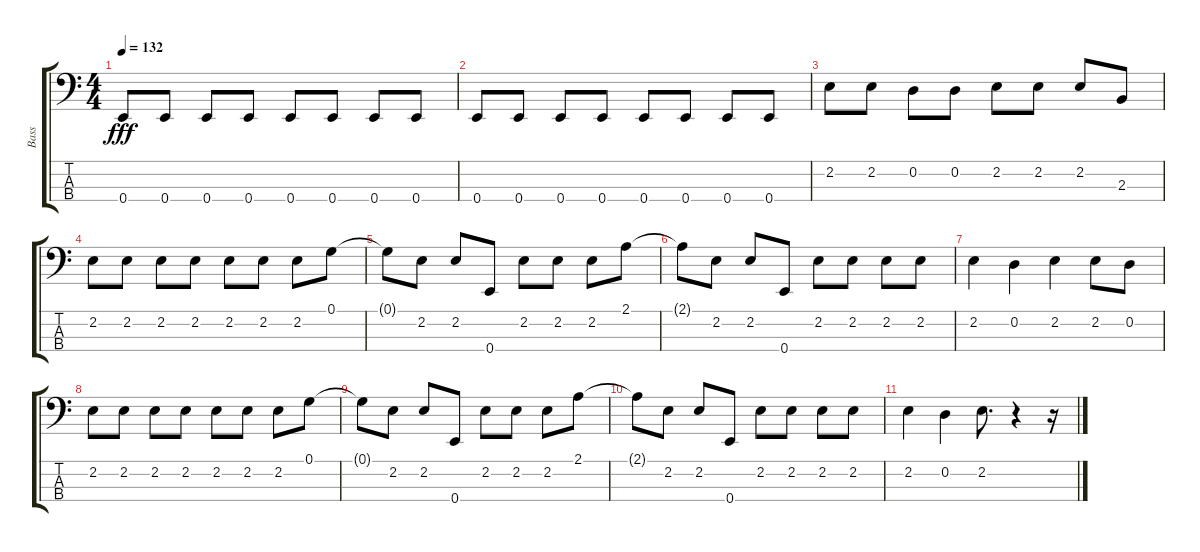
\track ("Bass" "Bass") {instrument electricbasspick}
\staff {score tabs}
\tuning (G2 D2 A1 E1) {hide}
\ts (4 4)
\tempo 132
\clef f4
\ks c
0.4.8{dy fff} 0.4.8 0.4.8 0.4.8 0.4.8 0.4.8 0.4.8 0.4.8 |
0.4.8 0.4.8 0.4.8 0.4.8 0.4.8 0.4.8 0.4.8 0.4.8 |
2.2.8 2.2.8 0.2.8 0.2.8 2.2.8 2.2.8 2.2.8 2.3.8 |
2.2.8 2.2.8 2.2.8 2.2.8 2.2.8 2.2.8 2.2.8 0.1.8 |
0.1{t}.8 2.2.8 2.2.8 0.4.8 2.2.8 2.2.8 2.2.8 2.1.8 |
2.1{t}.8 2.2.8 2.2.8 0.4.8 2.2.8 2.2.8 2.2.8 2.2.8 |
2.2.4 0.2.4 2.2.4 2.2.8 0.2.8 |
2.2.8 2.2.8 2.2.8 2.2.8 2.2.8 2.2.8 2.2.8 0.1.8 |
0.1{t}.8 2.2.8 2.2.8 0.4.8 2.2.8 2.2.8 2.2.8 2.1.8 |
2.1{t}.8 2.2.8 2.2.8 0.4.8 2.2.8 2.2.8 2.2.8 2.2.8 |
2.2.4 0.2.4 2.2.8{d} r.4 r.16
